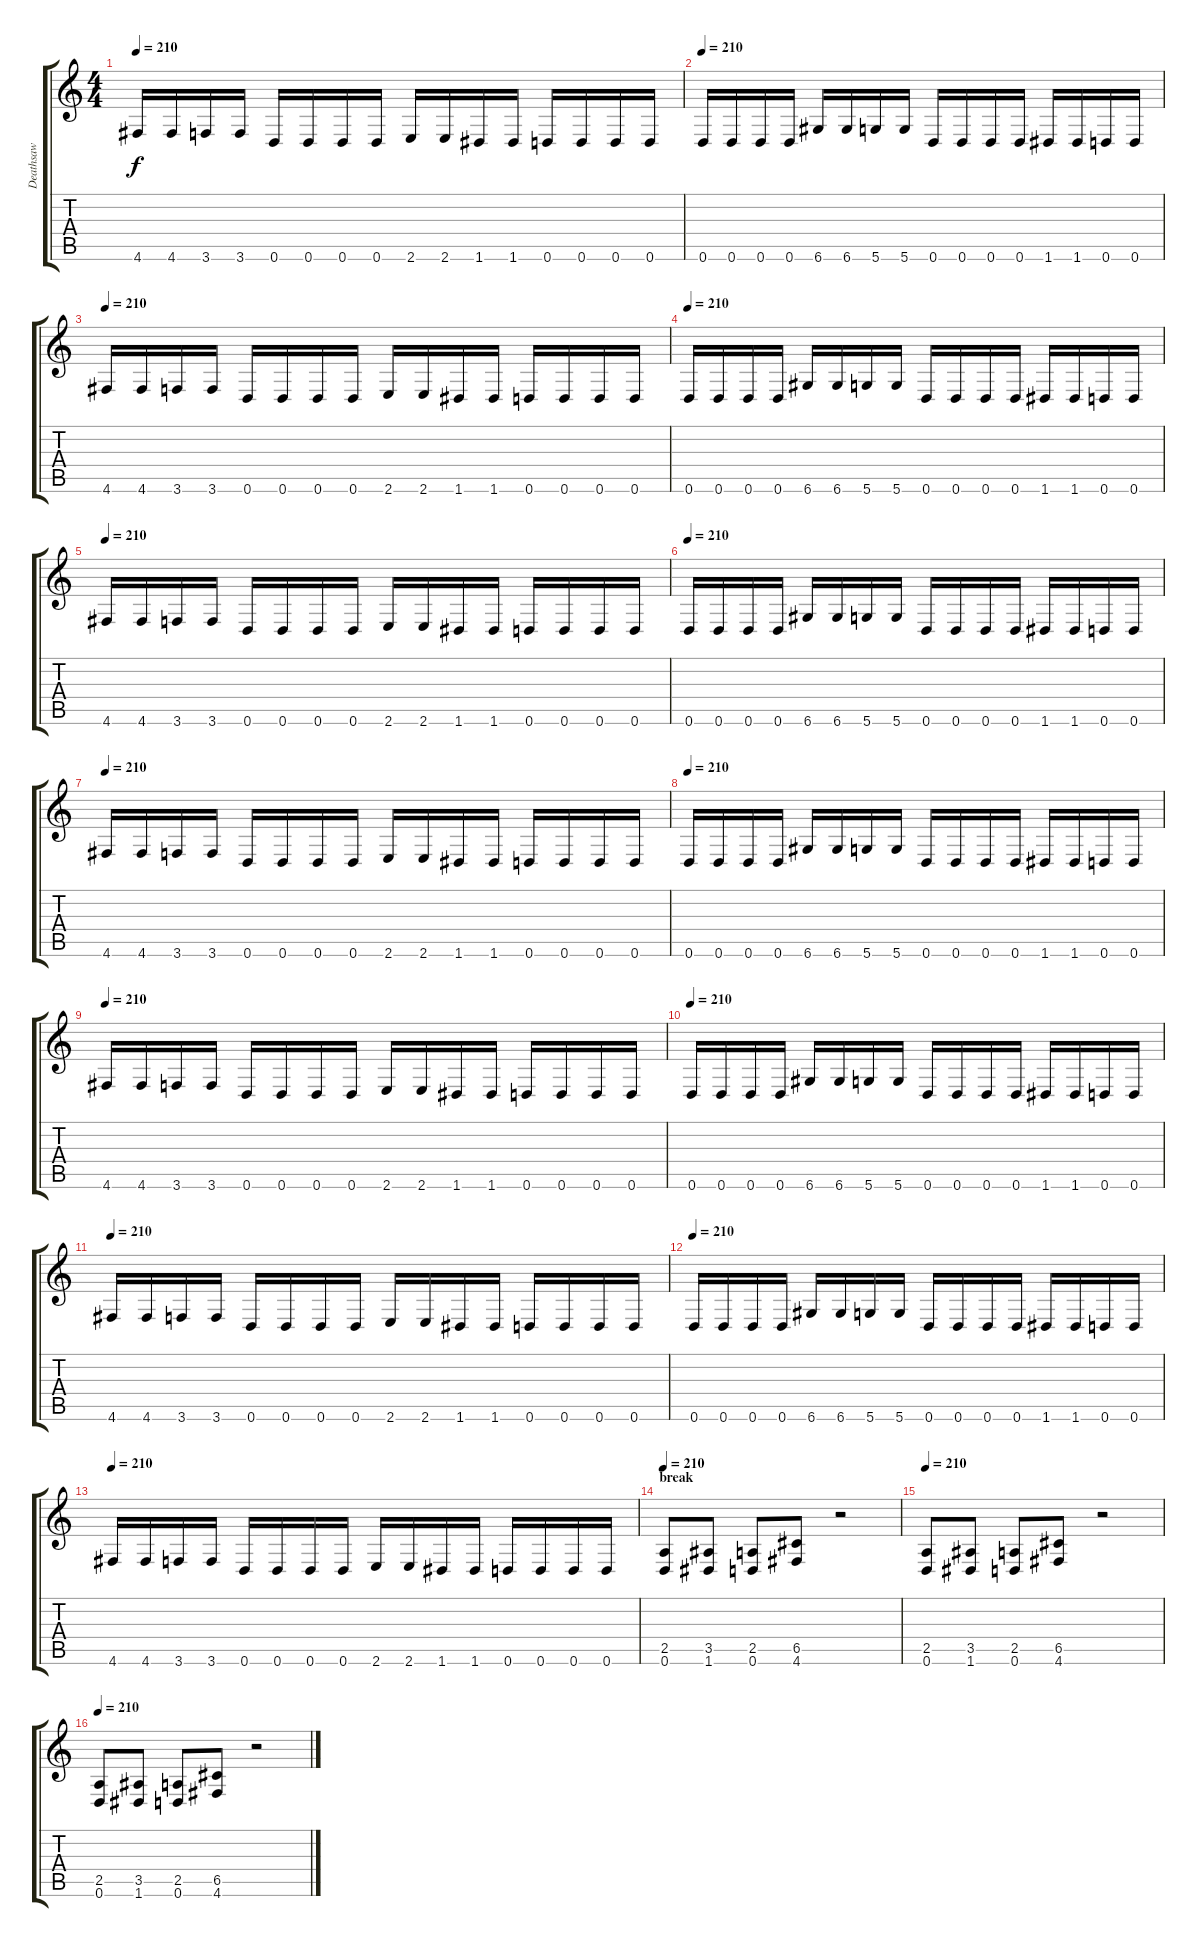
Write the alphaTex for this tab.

\track ("Deathsaw" "Deathsaw") {instrument distortionguitar}
\staff {score tabs}
\tuning (D4 A3 F3 C3 G2 D2) {hide}
\ts (4 4)
\tempo 210
\clef g2
\ks c
4.6.16{dy f} 4.6.16 3.6.16 3.6.16 0.6.16 0.6.16 0.6.16 0.6.16 2.6.16 2.6.16 1.6.16 1.6.16 0.6.16 0.6.16 0.6.16 0.6.16 |
\tempo 210
0.6.16 0.6.16 0.6.16 0.6.16 6.6.16 6.6.16 5.6.16 5.6.16 0.6.16 0.6.16 0.6.16 0.6.16 1.6.16 1.6.16 0.6.16 0.6.16 |
\tempo 210
4.6.16 4.6.16 3.6.16 3.6.16 0.6.16 0.6.16 0.6.16 0.6.16 2.6.16 2.6.16 1.6.16 1.6.16 0.6.16 0.6.16 0.6.16 0.6.16 |
\tempo 210
0.6.16 0.6.16 0.6.16 0.6.16 6.6.16 6.6.16 5.6.16 5.6.16 0.6.16 0.6.16 0.6.16 0.6.16 1.6.16 1.6.16 0.6.16 0.6.16 |
\tempo 210
4.6.16 4.6.16 3.6.16 3.6.16 0.6.16 0.6.16 0.6.16 0.6.16 2.6.16 2.6.16 1.6.16 1.6.16 0.6.16 0.6.16 0.6.16 0.6.16 |
\tempo 210
0.6.16 0.6.16 0.6.16 0.6.16 6.6.16 6.6.16 5.6.16 5.6.16 0.6.16 0.6.16 0.6.16 0.6.16 1.6.16 1.6.16 0.6.16 0.6.16 |
\tempo 210
4.6.16 4.6.16 3.6.16 3.6.16 0.6.16 0.6.16 0.6.16 0.6.16 2.6.16 2.6.16 1.6.16 1.6.16 0.6.16 0.6.16 0.6.16 0.6.16 |
\tempo 210
0.6.16 0.6.16 0.6.16 0.6.16 6.6.16 6.6.16 5.6.16 5.6.16 0.6.16 0.6.16 0.6.16 0.6.16 1.6.16 1.6.16 0.6.16 0.6.16 |
\tempo 210
4.6.16 4.6.16 3.6.16 3.6.16 0.6.16 0.6.16 0.6.16 0.6.16 2.6.16 2.6.16 1.6.16 1.6.16 0.6.16 0.6.16 0.6.16 0.6.16 |
\tempo 210
0.6.16 0.6.16 0.6.16 0.6.16 6.6.16 6.6.16 5.6.16 5.6.16 0.6.16 0.6.16 0.6.16 0.6.16 1.6.16 1.6.16 0.6.16 0.6.16 |
\tempo 210
4.6.16 4.6.16 3.6.16 3.6.16 0.6.16 0.6.16 0.6.16 0.6.16 2.6.16 2.6.16 1.6.16 1.6.16 0.6.16 0.6.16 0.6.16 0.6.16 |
\tempo 210
0.6.16 0.6.16 0.6.16 0.6.16 6.6.16 6.6.16 5.6.16 5.6.16 0.6.16 0.6.16 0.6.16 0.6.16 1.6.16 1.6.16 0.6.16 0.6.16 |
\tempo 210
4.6.16 4.6.16 3.6.16 3.6.16 0.6.16 0.6.16 0.6.16 0.6.16 2.6.16 2.6.16 1.6.16 1.6.16 0.6.16 0.6.16 0.6.16 0.6.16 |
\section ("" "break")
\tempo 210
(2.5 0.6).8{balance 16} (3.5 1.6).8 (2.5 0.6).8 (6.5 4.6).8 r.2 |
\tempo 210
(2.5 0.6).8 (3.5 1.6).8 (2.5 0.6).8 (6.5 4.6).8 r.2 |
\tempo 210
(2.5 0.6).8 (3.5 1.6).8 (2.5 0.6).8 (6.5 4.6).8 r.2
